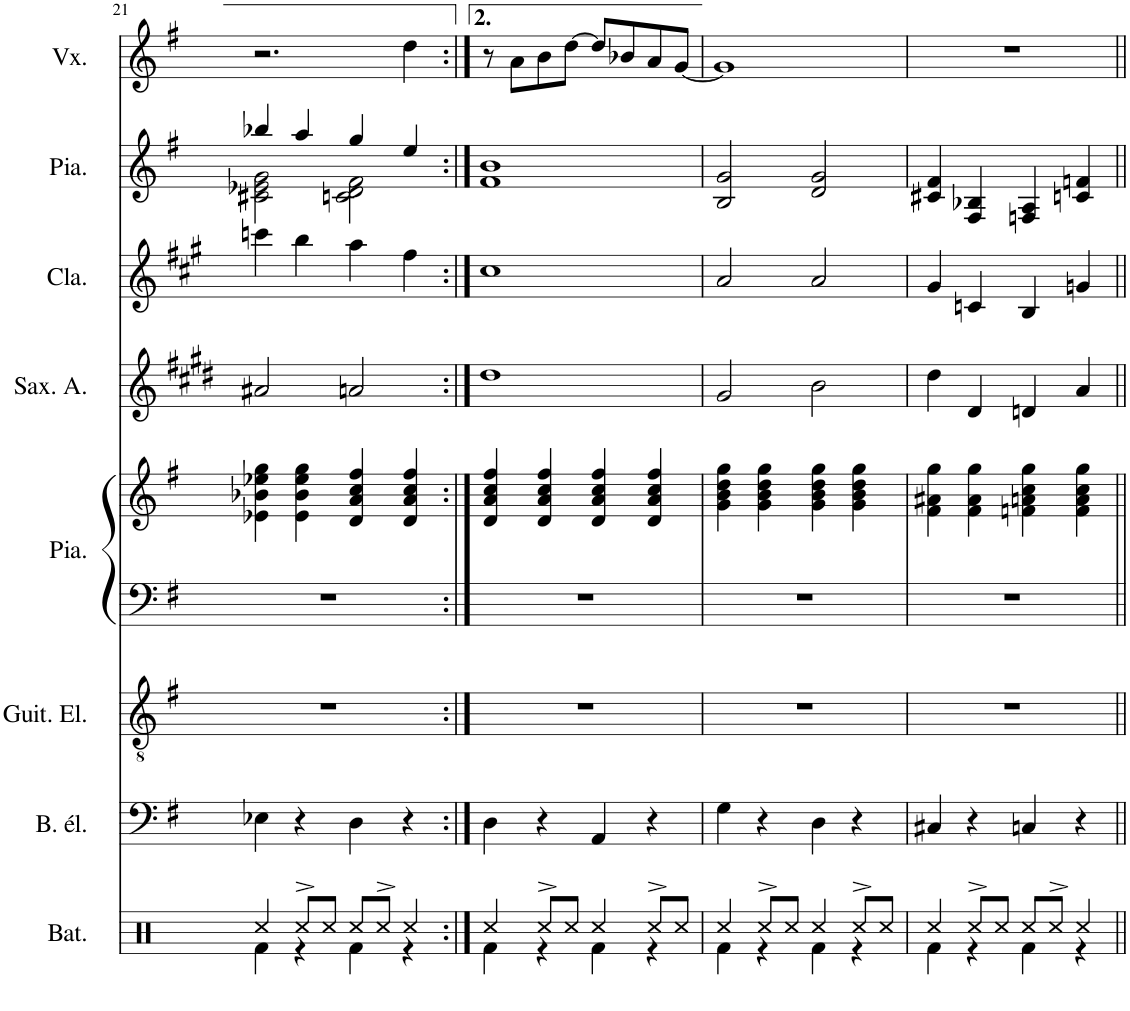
**kern	**kern	**kern	**kern	**kern	**kern	**kern	**kern	**kern
*part8	*part7	*part6	*part5	*part5	*part4	*part3	*part2	*part1
*staff9	*staff8	*staff7	*staff6	*staff5	*staff4	*staff3	*staff2	*staff1
*I"Batterie	*I"Basse électrique	*I"Guitare électrique	*I"Piano	*	*I"Saxophone Alto	*I"Clarinette	*I"Piano	*I"Voix
*I'Bat.	*I'B. él.	*I'Guit. El.	*I'Pia.	*	*I'Sax. A.	*I'Cla.	*I'Pia.	*I'Vx.
!!LO:PB:g=z
*clefX	*clefF4	*clefGv2	*clefF4	*clefG2	*clefG2	*clefG2	*clefG2	*clefG2
*	*Trd7c12	*	*	*	*Trd5c9	*Trd1c2	*	*
*k[]	*k[f#]	*k[f#]	*k[f#]	*k[f#]	*k[f#c#g#d#]	*k[f#c#g#]	*k[f#]	*k[f#]
*M4/4	*M4/4	*M4/4	*M4/4	*M4/4	*M4/4	*M4/4	*M4/4	*M4/4
*met(c)	*met(c)	*met(c)	*met(c)	*met(c)	*met(c)	*met(c)	*met(c)	*met(c)
=21	=21	=21	=21	=21	=21	=21	=21	=21
*^	*	*	*	*	*	*	*^	*
4Rcc/	4Rf\	4E-X\	1r	1r	4e-X\ 4b-X\ 4ee-X\ 4gg\	2a#X/	4cccn\	4bb-X/	2c#X\ 2e-X\ 2g\	2.r
8Rcc^>/L	4r	4r	.	.	4e-\ 4b-\ 4ee-\ 4gg\	.	4bb\	4aa/	.	.
8Rcc/J	.	.	.	.	.	.	.	.	.	.
8Rcc/L	4Rf\	4D\	.	.	4d/ 4a/ 4cc/ 4ff#/	2an/	4aa\	4gg/	2cn\ 2d\ 2f#\	.
8Rcc^>/J	.	.	.	.	.	.	.	.	.	.
4Rcc/	4r	4r	.	.	4d/ 4a/ 4cc/ 4ff#/	.	4ff#\	4ee/	.	4dd\
*	*	*	*	*	*	*	*	*v	*v	*
=22:|!	=22:|!	=22:|!	=22:|!	=22:|!	=22:|!	=22:|!	=22:|!	=22:|!	=22:|!
4Rcc/	4Rf\	4D\	1r	1r	4d/ 4a/ 4cc/ 4ff#/	1dd#	1cc#	1f# 1b	8r
.	.	.	.	.	.	.	.	.	8a\L
8Rcc^>/L	4r	4r	.	.	4d/ 4a/ 4cc/ 4ff#/	.	.	.	8b\
8Rcc/J	.	.	.	.	.	.	.	.	[8dd\J
4Rcc/	4Rf\	4AA/	.	.	4d/ 4a/ 4cc/ 4ff#/	.	.	.	8dd/L]
.	.	.	.	.	.	.	.	.	8b-X/
8Rcc^>/L	4r	4r	.	.	4d/ 4a/ 4cc/ 4ff#/	.	.	.	8a/
8Rcc/J	.	.	.	.	.	.	.	.	[8g/J
=23	=23	=23	=23	=23	=23	=23	=23	=23	=23
4Rcc/	4Rf\	4G\	1r	1r	4g\ 4b\ 4dd\ 4gg\	2g#/	2a/	2B/ 2g/	1g]
8Rcc^>/L	4r	4r	.	.	4g\ 4b\ 4dd\ 4gg\	.	.	.	.
8Rcc/J	.	.	.	.	.	.	.	.	.
4Rcc/	4Rf\	4D\	.	.	4g\ 4b\ 4dd\ 4gg\	2b\	2a/	2d/ 2g/	.
8Rcc^>/L	4r	4r	.	.	4g\ 4b\ 4dd\ 4gg\	.	.	.	.
8Rcc/J	.	.	.	.	.	.	.	.	.
=24	=24	=24	=24	=24	=24	=24	=24	=24	=24
4Rcc/	4Rf\	4C#X/	1r	1r	4f#\ 4a#X\ 4gg\	4dd#\	4g#/	4c#X/ 4f#/	1r
8Rcc^>/L	4r	4r	.	.	4f#\ 4a#\ 4gg\	4d#/	4cn/	4F#/ 4B-X/	.
8Rcc/J	.	.	.	.	.	.	.	.	.
8Rcc/L	4Rf\	4Cn/	.	.	4fn\ 4an\ 4cc\ 4gg\	4dn/	4B/	4Fn/ 4A/	.
8Rcc^>/J	.	.	.	.	.	.	.	.	.
4Rcc/	4r	4r	.	.	4f\ 4a\ 4cc\ 4gg\	4a/	4gn/	4cn/ 4fn/	.
*v	*v	*	*	*	*	*	*	*	*
=||	=||	=||	=||	=||	=||	=||	=||	=||
*-	*-	*-	*-	*-	*-	*-	*-	*-
